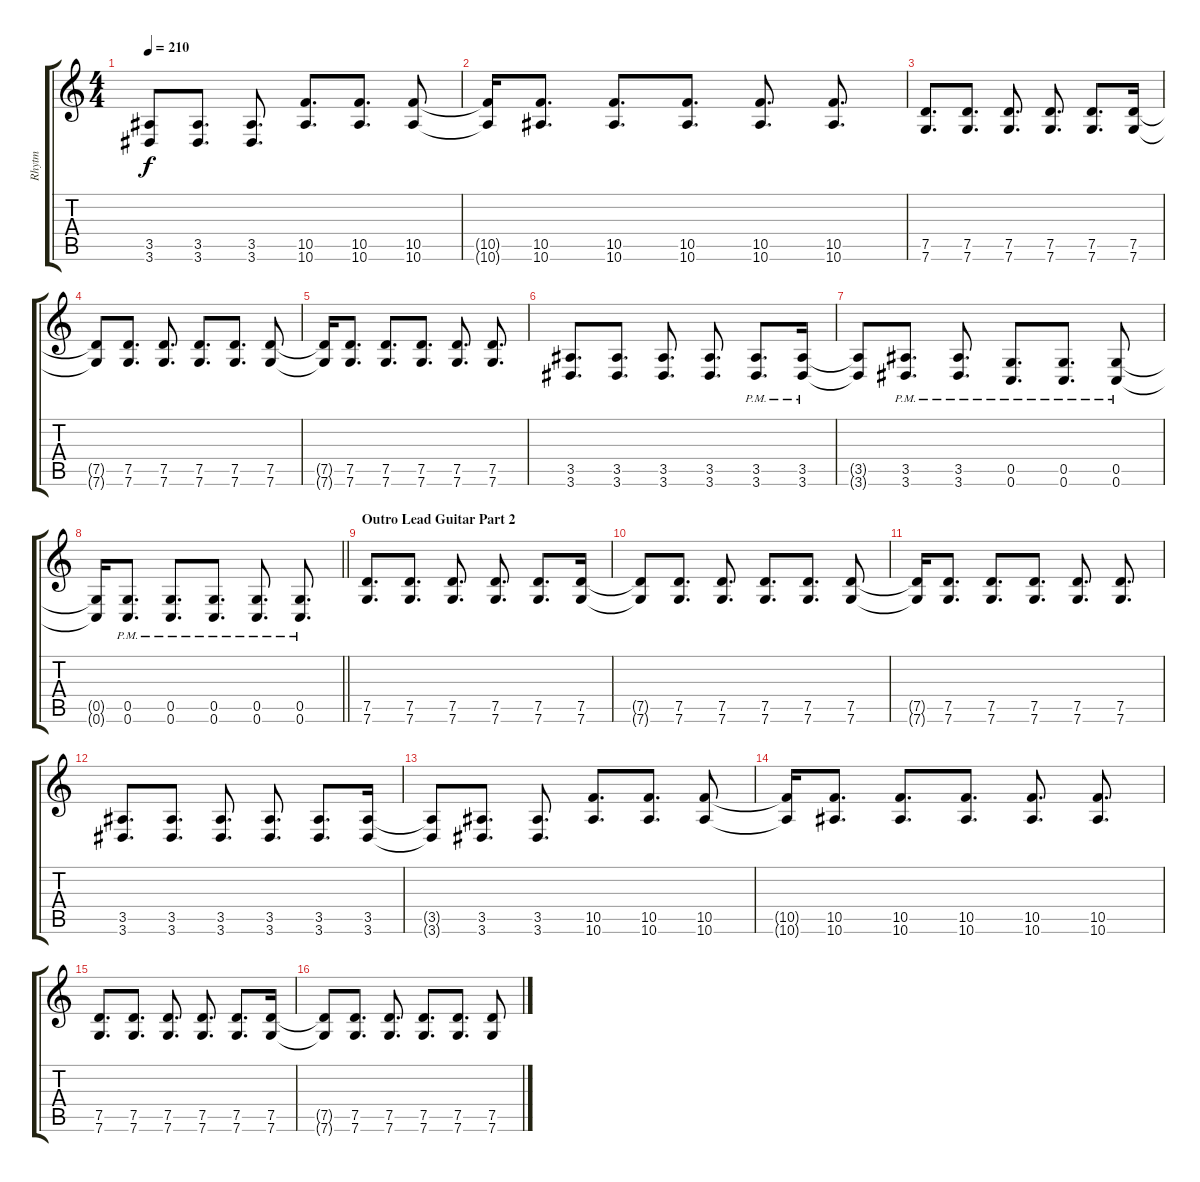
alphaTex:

\track ("Rhytm" "Rhytm") {instrument distortionguitar}
\staff {score tabs}
\tuning (D4 A3 F3 C3 G2 C2) {hide}
\ts (4 4)
\tempo 210
\clef g2
\ks c
(3.5{t} 3.6{t}).8{dy f} (3.5 3.6).8{d} (3.5 3.6).8{d} (10.5 10.6).8{d} (10.5 10.6).8{d} (10.5 10.6).8 |
(10.5{t} 10.6{t}).16 (10.5 10.6).8{d} (10.5 10.6).8{d} (10.5 10.6).8{d} (10.5 10.6).8{d} (10.5 10.6).8{d} |
(7.5 7.6).8{d} (7.5 7.6).8{d} (7.5 7.6).8{d} (7.5 7.6).8{d} (7.5 7.6).8{d} (7.5 7.6).16 |
(7.5{t} 7.6{t}).8 (7.5 7.6).8{d} (7.5 7.6).8{d} (7.5 7.6).8{d} (7.5 7.6).8{d} (7.5 7.6).8 |
(7.5{t} 7.6{t}).16 (7.5 7.6).8{d} (7.5 7.6).8{d} (7.5 7.6).8{d} (7.5 7.6).8{d} (7.5 7.6).8{d} |
(3.5 3.6).8{d} (3.5 3.6).8{d} (3.5 3.6).8{d} (3.5 3.6).8{d} (3.5{pm} 3.6{pm}).8{d} (3.5{pm} 3.6{pm}).16 |
(3.5{t} 3.6{t}).8 (3.5{pm} 3.6{pm}).8{d} (3.5{pm} 3.6{pm}).8{d} (0.5{pm} 0.6{pm}).8{d} (0.5{pm} 0.6{pm}).8{d} (0.5{pm} 0.6{pm}).8 |
\barLineRight lightlight
(0.5{t} 0.6{t}).16 (0.5{pm} 0.6{pm}).8{d} (0.5{pm} 0.6{pm}).8{d} (0.5{pm} 0.6{pm}).8{d} (0.5{pm} 0.6{pm}).8{d} (0.5{pm} 0.6{pm}).8{d} |
\section ("" "Outro Lead Guitar Part 2")
(7.5 7.6).8{d} (7.5 7.6).8{d} (7.5 7.6).8{d} (7.5 7.6).8{d} (7.5 7.6).8{d} (7.5 7.6).16 |
(7.5{t} 7.6{t}).8 (7.5 7.6).8{d} (7.5 7.6).8{d} (7.5 7.6).8{d} (7.5 7.6).8{d} (7.5 7.6).8 |
(7.5{t} 7.6{t}).16 (7.5 7.6).8{d} (7.5 7.6).8{d} (7.5 7.6).8{d} (7.5 7.6).8{d} (7.5 7.6).8{d} |
(3.5 3.6).8{d} (3.5 3.6).8{d} (3.5 3.6).8{d} (3.5 3.6).8{d} (3.5 3.6).8{d} (3.5 3.6).16 |
(3.5{t} 3.6{t}).8 (3.5 3.6).8{d} (3.5 3.6).8{d} (10.5 10.6).8{d} (10.5 10.6).8{d} (10.5 10.6).8 |
(10.5{t} 10.6{t}).16 (10.5 10.6).8{d} (10.5 10.6).8{d} (10.5 10.6).8{d} (10.5 10.6).8{d} (10.5 10.6).8{d} |
(7.5 7.6).8{d} (7.5 7.6).8{d} (7.5 7.6).8{d} (7.5 7.6).8{d} (7.5 7.6).8{d} (7.5 7.6).16 |
(7.5{t} 7.6{t}).8 (7.5 7.6).8{d} (7.5 7.6).8{d} (7.5 7.6).8{d} (7.5 7.6).8{d} (7.5 7.6).8
